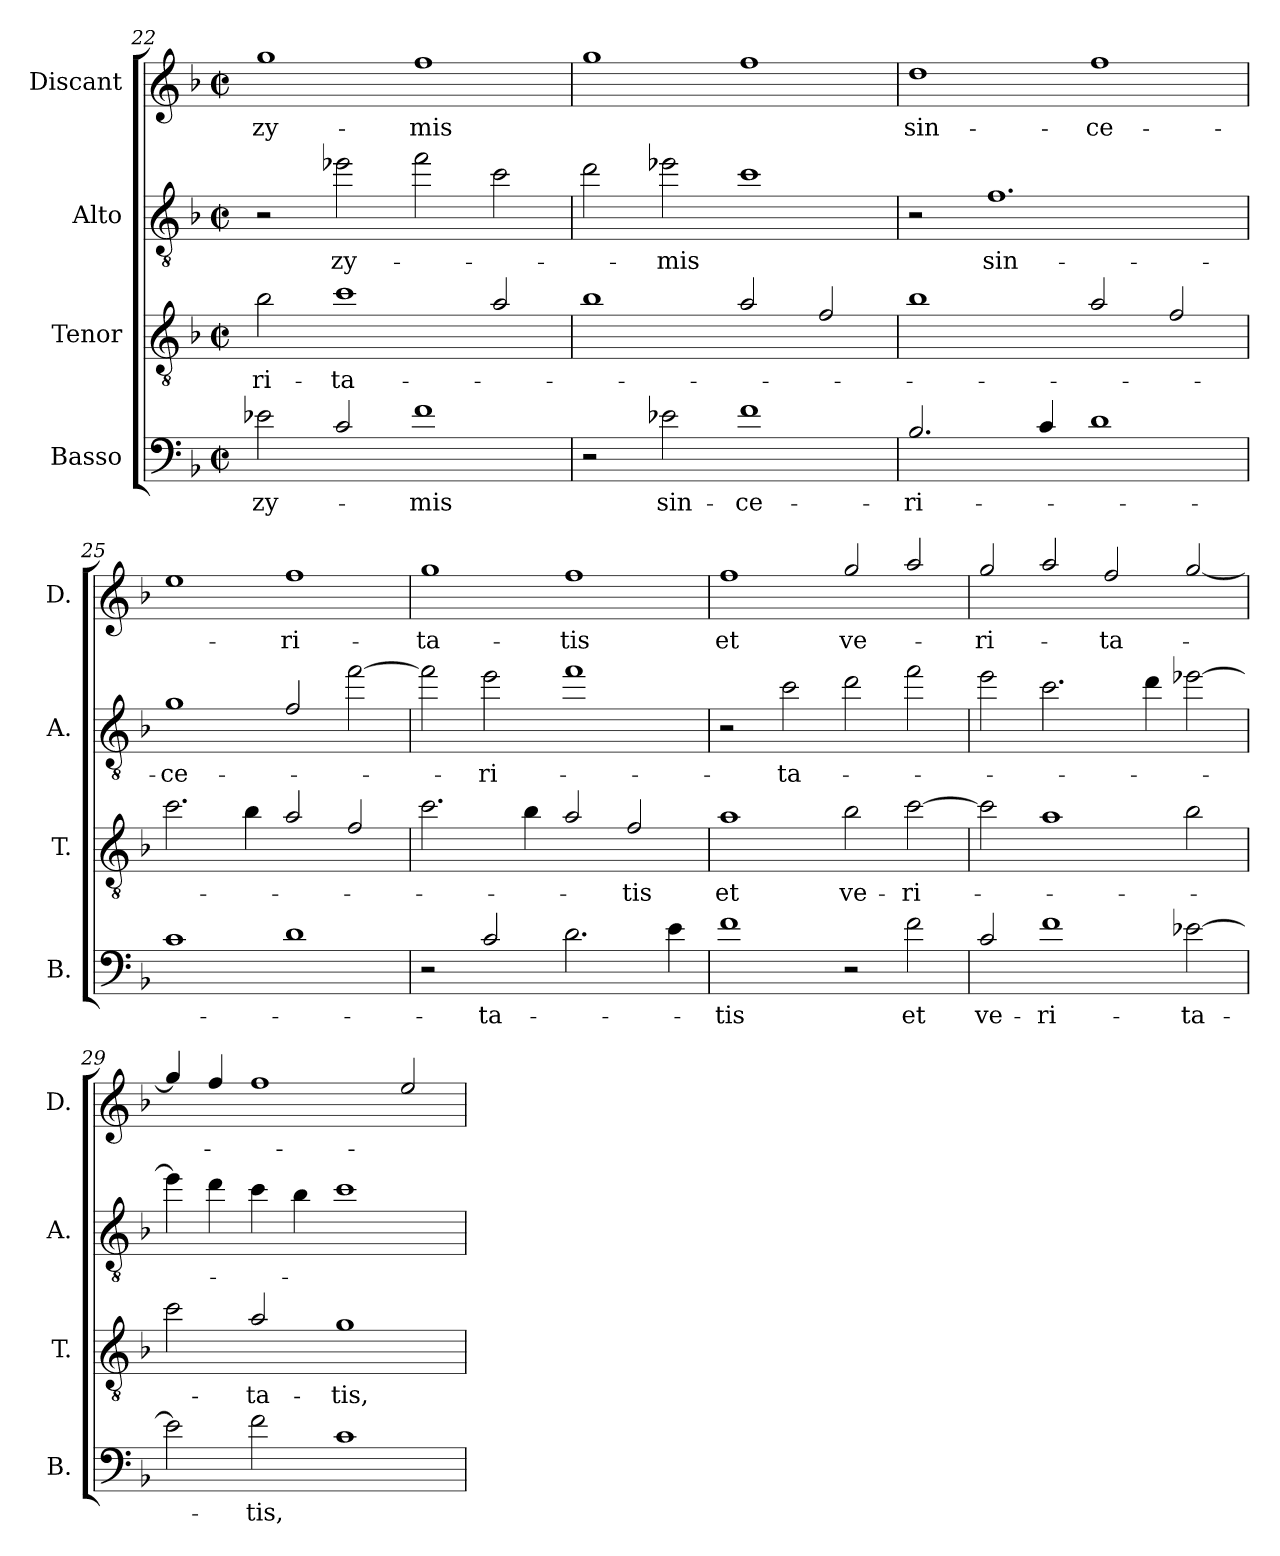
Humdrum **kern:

**kern	**text	**kern	**text	**kern	**text	**kern	**text
*part4	*part4	*part3	*part3	*part2	*part2	*part1	*part1
*staff4	*staff4	*staff3	*staff3	*staff2	*staff2	*staff1	*staff1
*I"Basso	*	*I"Tenor	*	*I"Alto	*	*I"Discant	*
*I'B.	*	*I'T.	*	*I'A.	*	*I'D.	*
*clefF4	*	*clefGv2	*	*clefGv2	*	*clefG2	*
*ITrd7c12	*	*ITrd7c12	*	*ITrd7c12	*	*ITrd7c12	*
*k[b-]	*	*k[b-]	*	*k[b-]	*	*k[b-]	*
*F:	*	*F:	*	*F:	*	*F:	*
*M2/2	*	*M2/2	*	*M2/2	*	*M2/2	*
*met(c|)	*	*met(c|)	*	*met(c|)	*	*met(c|)	*
=22	=22	=22	=22	=22	=22	=22	=22
!	!LO:LY:b	!	!LO:LY:b	!	!	!	!LO:LY:b
2E-X\	-zy-	2B-\	-ri-	2r	.	1g	-zy-
!	!	!	!LO:LY:b	!	!LO:LY:b	!	!
2C/	.	1c	-ta-	2e-X\	-zy-	.	.
!	!LO:LY:b	!	!	!	!	!	!LO:LY:b
1F	-mis	.	.	2f\	.	1f	-mis
.	.	2A/	.	2c\	.	.	.
=23	=23	=23	=23	=23	=23	=23	=23
2r	.	1B-	.	2d\	.	1g	.
!	!LO:LY:b	!	!	!	!LO:LY:b	!	!
2E-X\	sin-	.	.	2e-X\	-mis	.	.
!	!LO:LY:b	!	!	!	!	!	!
1F	-ce-	2A/	.	1c	.	1f	.
.	.	2F/	.	.	.	.	.
=24	=24	=24	=24	=24	=24	=24	=24
!	!LO:LY:b	!	!	!	!	!	!LO:LY:b
2.BB-/	-ri-	1B-	.	2r	.	1d	sin-
!	!	!	!	!	!LO:LY:b	!	!
.	.	.	.	1.F	sin-	.	.
4C/	.	.	.	.	.	.	.
!	!	!	!	!	!	!	!LO:LY:b
1D	.	2A/	.	.	.	1f	-ce-
.	.	2F/	.	.	.	.	.
!!LO:LB:g=z
=25	=25	=25	=25	=25	=25	=25	=25
!	!	!	!	!	!LO:LY:b	!	!
1C	.	2.c\	.	1G	-ce-	1e	.
.	.	4B-\	.	.	.	.	.
!	!	!	!	!	!	!	!LO:LY:b
1D	.	2A/	.	2F/	.	1f	-ri-
.	.	2F/	.	[2f\	.	.	.
=26	=26	=26	=26	=26	=26	=26	=26
!	!	!	!	!	!	!	!LO:LY:b
2r	.	2.c\	.	2f\]	.	1g	-ta-
!	!LO:LY:b	!	!	!	!LO:LY:b	!	!
2C/	-ta-	.	.	2e\	-ri-	.	.
.	.	4B-\	.	.	.	.	.
!	!	!	!	!	!	!	!LO:LY:b
2.D\	.	2A/	.	1f	.	1f	-tis
!	!	!	!LO:LY:b	!	!	!	!
.	.	2F/	-tis	.	.	.	.
4E\	.	.	.	.	.	.	.
=27	=27	=27	=27	=27	=27	=27	=27
!	!LO:LY:b	!	!LO:LY:b	!	!	!	!LO:LY:b
1F	-tis	1A	et	2r	.	1f	et
!	!	!	!	!	!LO:LY:b	!	!
.	.	.	.	2c\	-ta-	.	.
!	!	!	!LO:LY:b	!	!	!	!LO:LY:b
2r	.	2B-\	ve-	2d\	.	2g/	ve-
!	!LO:LY:b	!	!LO:LY:b	!	!	!	!
2F\	et	[2c\	-ri-	2f\	.	2a/	.
=28	=28	=28	=28	=28	=28	=28	=28
!	!LO:LY:b	!	!	!	!	!	!LO:LY:b
2C/	ve-	2c\]	.	2e\	.	2g/	-ri-
!	!LO:LY:b	!	!	!	!	!	!
1F	-ri-	1A	.	2.c\	.	2a/	.
!	!	!	!	!	!	!	!LO:LY:b
.	.	.	.	.	.	2f/	-ta-
.	.	.	.	4d\	.	.	.
!	!LO:LY:b	!	!	!	!	!	!
[2E-X\	-ta-	2B-\	.	[2e-X\	.	[2g/	.
=29	=29	=29	=29	=29	=29	=29	=29
2E-\]	.	2c\	.	4e-\]	.	4g/]	.
.	.	.	.	4d\	.	4f/	.
!	!LO:LY:b	!	!LO:LY:b	!	!	!	!
2F\	-tis,	2A/	-ta-	4c\	.	1f	.
.	.	.	.	4B-\	.	.	.
!	!	!	!LO:LY:b	!	!	!	!
1C	.	1G	-tis,	1c	.	.	.
.	.	.	.	.	.	2e/	.
=	=	=	=	=	=	=	=
*-	*-	*-	*-	*-	*-	*-	*-
